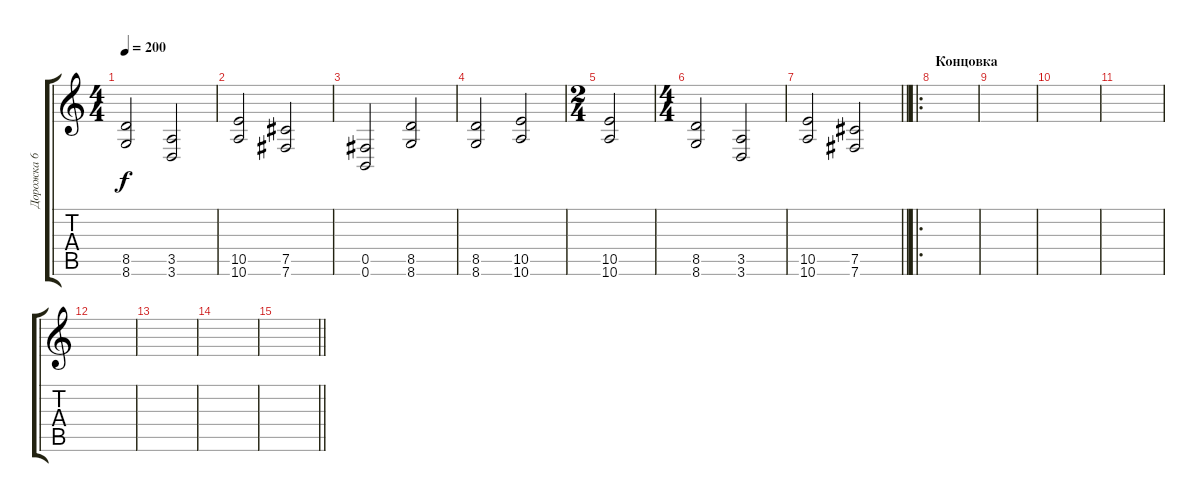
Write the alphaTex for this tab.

\track ("Дорожка 6" "Дорожка 6") {instrument distortionguitar}
\staff {score tabs}
\tuning (Db4 Ab3 E3 B2 Gb2 B1) {hide}
\ts (4 4)
\tempo 200
\clef g2
\ks c
(8.5 8.6).2{dy f} (3.5 3.6).2 |
(10.5 10.6).2 (7.5 7.6).2 |
(0.5 0.6).2 (8.5 8.6).2 |
(8.5 8.6).2 (10.5 10.6).2 |
\ts (2 4)
(10.5 10.6).2 |
\ts (4 4)
(8.5 8.6).2 (3.5 3.6).2 |
\barLineRight lightlight
(10.5 10.6).2 (7.5 7.6).2 |
\ro
\section ("" "Концовка")
|
|
|
|
|
|
|
\barLineRight lightlight
